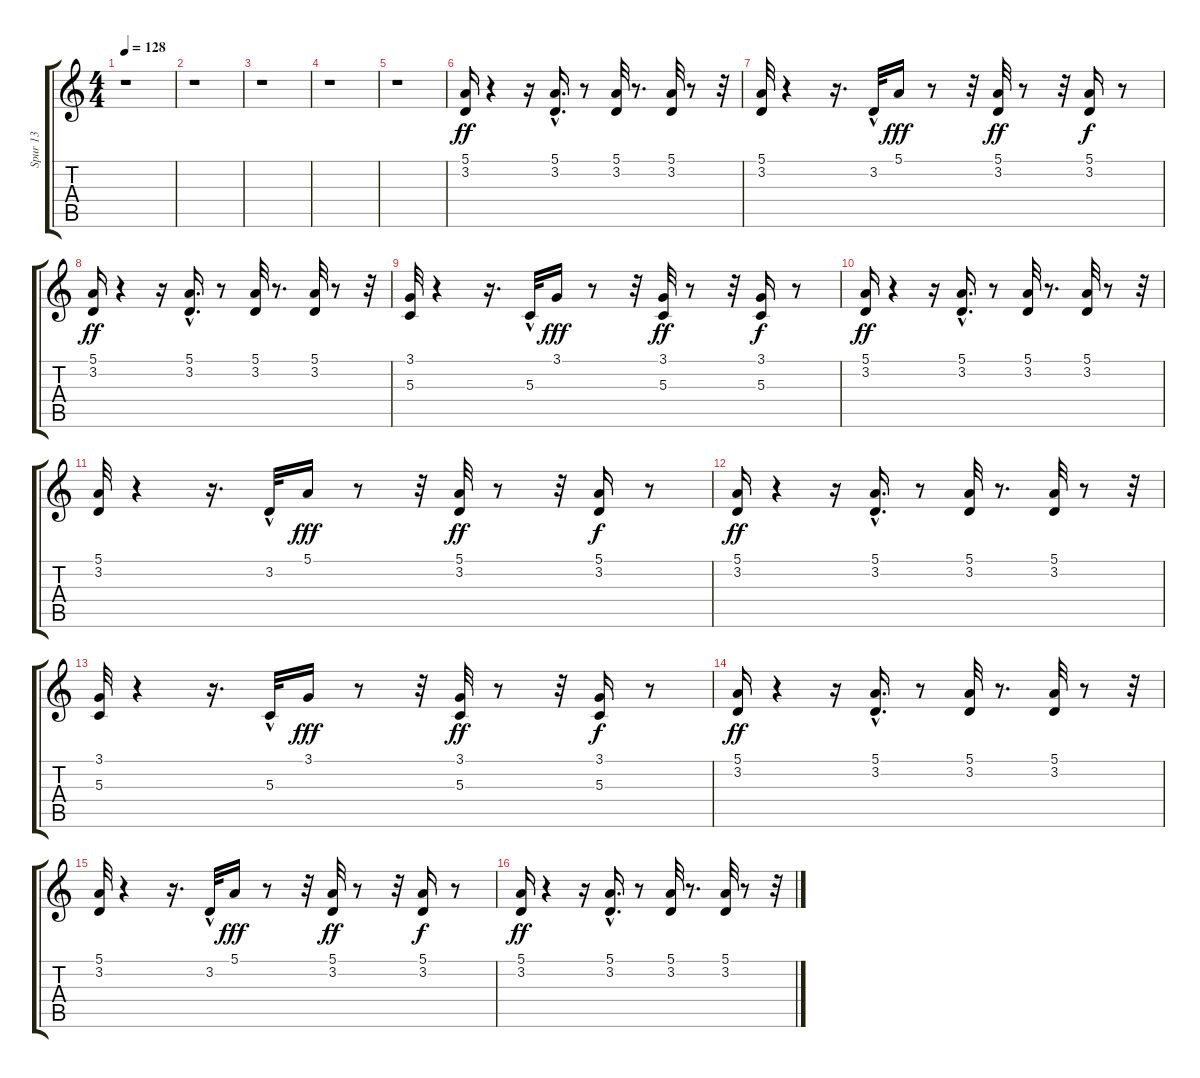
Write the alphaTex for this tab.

\track ("Spur 13" "Spur 13") {instrument synthbrass1}
\staff {score tabs}
\tuning (E4 B3 G3 D3 A2 E2) {hide}
\ts (4 4)
\tempo 128
\clef g2
\ks c
r.1{dy f} |
r.1 |
r.1 |
r.1 |
r.1 |
(5.1 3.2).16{dy ff} r.4 r.16 (5.1{hac} 3.2{hac}).16{d} r.8 (5.1 3.2).32 r.8{d} (5.1 3.2).32 r.8 r.32 |
(5.1 3.2).32 r.4 r.16{d} 3.2{hac}.32 5.1.16{dy fff} r.8 r.32 (5.1 3.2).32{dy ff} r.8 r.32 (5.1 3.2).16{dy f} r.8 |
(5.1 3.2).16{dy ff} r.4 r.16 (5.1{hac} 3.2{hac}).16{d} r.8 (5.1 3.2).32 r.8{d} (5.1 3.2).32 r.8 r.32 |
(3.1 5.3).32 r.4 r.16{d} 5.3{hac}.32 3.1.16{dy fff} r.8 r.32 (3.1 5.3).32{dy ff} r.8 r.32 (3.1 5.3).16{dy f} r.8 |
(5.1 3.2).16{dy ff} r.4 r.16 (5.1{hac} 3.2{hac}).16{d} r.8 (5.1 3.2).32 r.8{d} (5.1 3.2).32 r.8 r.32 |
(5.1 3.2).32 r.4 r.16{d} 3.2{hac}.32 5.1.16{dy fff} r.8 r.32 (5.1 3.2).32{dy ff} r.8 r.32 (5.1 3.2).16{dy f} r.8 |
(5.1 3.2).16{dy ff} r.4 r.16 (5.1{hac} 3.2{hac}).16{d} r.8 (5.1 3.2).32 r.8{d} (5.1 3.2).32 r.8 r.32 |
(3.1 5.3).32 r.4 r.16{d} 5.3{hac}.32 3.1.16{dy fff} r.8 r.32 (3.1 5.3).32{dy ff} r.8 r.32 (3.1 5.3).16{dy f} r.8 |
(5.1 3.2).16{dy ff} r.4 r.16 (5.1{hac} 3.2{hac}).16{d} r.8 (5.1 3.2).32 r.8{d} (5.1 3.2).32 r.8 r.32 |
(5.1 3.2).32 r.4 r.16{d} 3.2{hac}.32 5.1.16{dy fff} r.8 r.32 (5.1 3.2).32{dy ff} r.8 r.32 (5.1 3.2).16{dy f} r.8 |
(5.1 3.2).16{dy ff} r.4 r.16 (5.1{hac} 3.2{hac}).16{d} r.8 (5.1 3.2).32 r.8{d} (5.1 3.2).32 r.8 r.32
